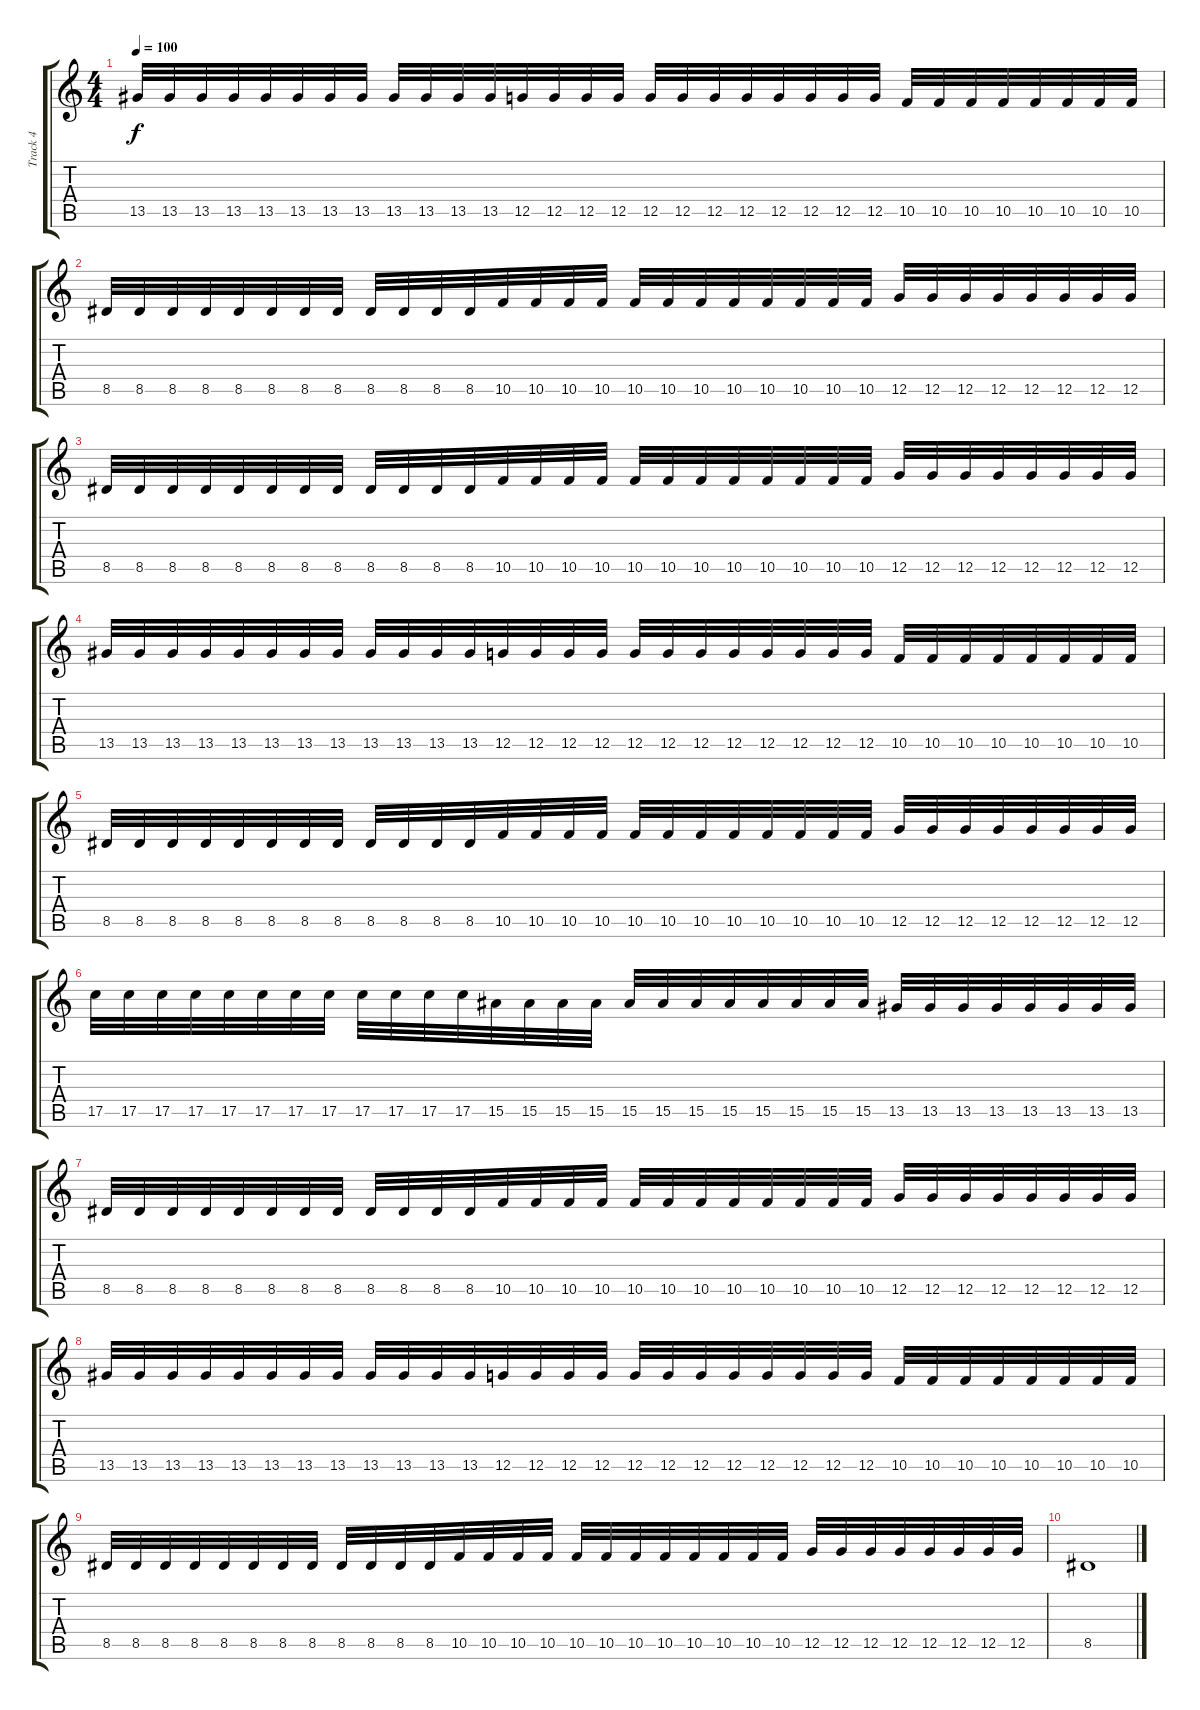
\track ("Track 4" "Track 4") {instrument electricbassfinger}
\staff {score tabs}
\tuning (D4 A3 F3 C3 G2 C2) {hide}
\ts (4 4)
\tempo 100
\clef g2
\ks c
13.5.32{dy f} 13.5.32 13.5.32 13.5.32 13.5.32 13.5.32 13.5.32 13.5.32 13.5.32 13.5.32 13.5.32 13.5.32 12.5.32 12.5.32 12.5.32 12.5.32 12.5.32 12.5.32 12.5.32 12.5.32 12.5.32 12.5.32 12.5.32 12.5.32 10.5.32 10.5.32 10.5.32 10.5.32 10.5.32 10.5.32 10.5.32 10.5.32 |
8.5.32 8.5.32 8.5.32 8.5.32 8.5.32 8.5.32 8.5.32 8.5.32 8.5.32 8.5.32 8.5.32 8.5.32 10.5.32 10.5.32 10.5.32 10.5.32 10.5.32 10.5.32 10.5.32 10.5.32 10.5.32 10.5.32 10.5.32 10.5.32 12.5.32 12.5.32 12.5.32 12.5.32 12.5.32 12.5.32 12.5.32 12.5.32 |
8.5.32 8.5.32 8.5.32 8.5.32 8.5.32 8.5.32 8.5.32 8.5.32 8.5.32 8.5.32 8.5.32 8.5.32 10.5.32 10.5.32 10.5.32 10.5.32 10.5.32 10.5.32 10.5.32 10.5.32 10.5.32 10.5.32 10.5.32 10.5.32 12.5.32 12.5.32 12.5.32 12.5.32 12.5.32 12.5.32 12.5.32 12.5.32 |
13.5.32 13.5.32 13.5.32 13.5.32 13.5.32 13.5.32 13.5.32 13.5.32 13.5.32 13.5.32 13.5.32 13.5.32 12.5.32 12.5.32 12.5.32 12.5.32 12.5.32 12.5.32 12.5.32 12.5.32 12.5.32 12.5.32 12.5.32 12.5.32 10.5.32 10.5.32 10.5.32 10.5.32 10.5.32 10.5.32 10.5.32 10.5.32 |
8.5.32 8.5.32 8.5.32 8.5.32 8.5.32 8.5.32 8.5.32 8.5.32 8.5.32 8.5.32 8.5.32 8.5.32 10.5.32 10.5.32 10.5.32 10.5.32 10.5.32 10.5.32 10.5.32 10.5.32 10.5.32 10.5.32 10.5.32 10.5.32 12.5.32 12.5.32 12.5.32 12.5.32 12.5.32 12.5.32 12.5.32 12.5.32 |
17.5.32 17.5.32 17.5.32 17.5.32 17.5.32 17.5.32 17.5.32 17.5.32 17.5.32 17.5.32 17.5.32 17.5.32 15.5.32 15.5.32 15.5.32 15.5.32 15.5.32 15.5.32 15.5.32 15.5.32 15.5.32 15.5.32 15.5.32 15.5.32 13.5.32 13.5.32 13.5.32 13.5.32 13.5.32 13.5.32 13.5.32 13.5.32 |
8.5.32 8.5.32 8.5.32 8.5.32 8.5.32 8.5.32 8.5.32 8.5.32 8.5.32 8.5.32 8.5.32 8.5.32 10.5.32 10.5.32 10.5.32 10.5.32 10.5.32 10.5.32 10.5.32 10.5.32 10.5.32 10.5.32 10.5.32 10.5.32 12.5.32 12.5.32 12.5.32 12.5.32 12.5.32 12.5.32 12.5.32 12.5.32 |
13.5.32 13.5.32 13.5.32 13.5.32 13.5.32 13.5.32 13.5.32 13.5.32 13.5.32 13.5.32 13.5.32 13.5.32 12.5.32 12.5.32 12.5.32 12.5.32 12.5.32 12.5.32 12.5.32 12.5.32 12.5.32 12.5.32 12.5.32 12.5.32 10.5.32 10.5.32 10.5.32 10.5.32 10.5.32 10.5.32 10.5.32 10.5.32 |
8.5.32 8.5.32 8.5.32 8.5.32 8.5.32 8.5.32 8.5.32 8.5.32 8.5.32 8.5.32 8.5.32 8.5.32 10.5.32 10.5.32 10.5.32 10.5.32 10.5.32 10.5.32 10.5.32 10.5.32 10.5.32 10.5.32 10.5.32 10.5.32 12.5.32 12.5.32 12.5.32 12.5.32 12.5.32 12.5.32 12.5.32 12.5.32 |
8.5.1
